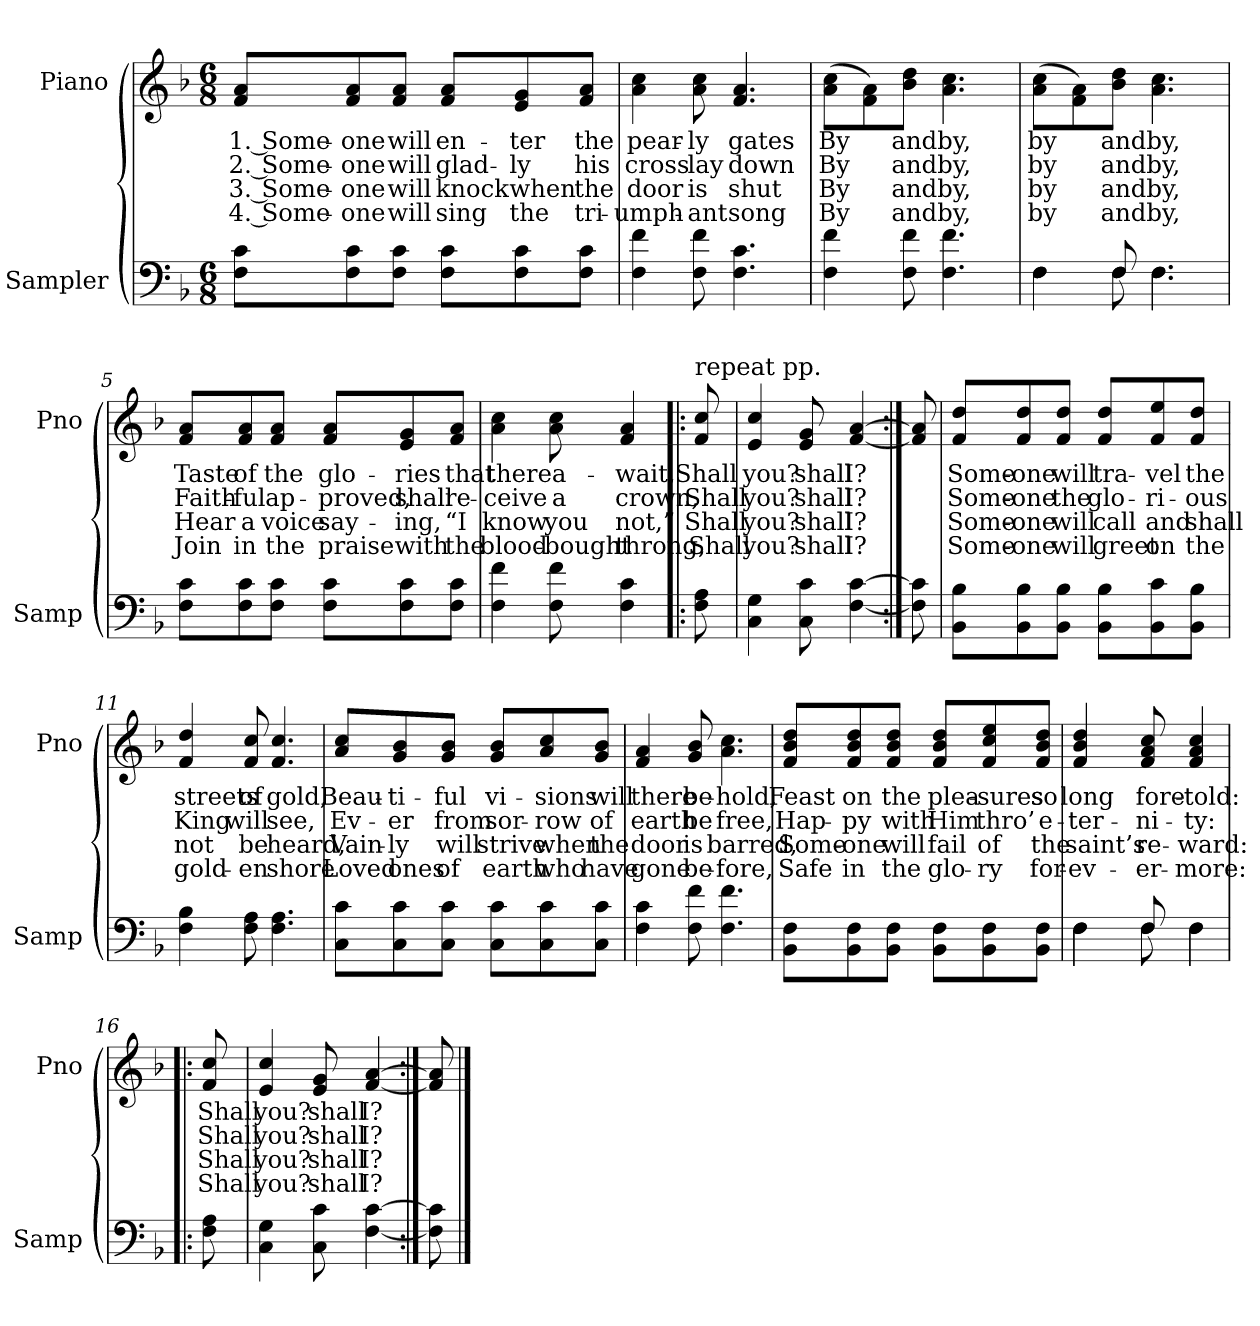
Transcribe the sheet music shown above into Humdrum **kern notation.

**kern	**kern	**text	**text	**text	**text
*part2	*part1	*part1	*part1	*part1	*part1
*staff2	*staff1	*staff1	*staff1	*staff1	*staff1
*I"Sampler	*I"Piano	*	*	*	*
*I'Samp	*I'Pno	*	*	*	*
*clefF4	*clefG2	*	*	*	*
*k[b-]	*k[b-]	*	*	*	*
*F:	*F:	*	*	*	*
*M6/8	*M6/8	*	*	*	*
=1	=1	=1	=1	=1	=1
8F\ 8c\L	8f/ 8a/L	1. Some-	2. Some-	3. Some-	4. Some-
8F\ 8c\	8f/ 8a/	-one	-one	-one	-one
8F\ 8c\J	8f/ 8a/J	will	will	will	will
8F\ 8c\L	8f/ 8a/L	en-	glad-	knock	sing
8F\ 8c\	8e/ 8g/	-ter	-ly	when	the
8F\ 8c\J	8f/ 8a/J	the	his	the	tri-
=2	=2	=2	=2	=2	=2
4F 4f	4a 4cc	pear-	cross	door	-umph-
8F 8f	8a 8cc	-ly	lay	is	-ant
4.F 4.c	4.f 4.a	gates	down	shut	song
=3	=3	=3	=3	=3	=3
4F 4f	(8a\ 8cc\L	By	By	By	By
.	8f\ 8a\)	.	.	.	.
8F 8f	8b-\ 8dd\J	and	and	and	and
4.F 4.f	4.a 4.cc	by,	by,	by,	by,
=4	=4	=4	=4	=4	=4
*^	*	*	*	*	*
4F\	4F	(8a\ 8cc\L	by	by	by	by
.	.	8f\ 8a\)	.	.	.	.
8F/	8F	8b-\ 8dd\J	and	and	and	and
4.F\	4.F	4.a 4.cc	by,	by,	by,	by,
*v	*v	*	*	*	*	*
=5	=5	=5	=5	=5	=5
8F\ 8c\L	8f/ 8a/L	Taste	Faith-	Hear	Join
8F\ 8c\	8f/ 8a/	of	-ful	a	in
8F\ 8c\J	8f/ 8a/J	the	ap-	voice	the
8F\ 8c\L	8f/ 8a/L	glo-	-proved,	say-	praise
8F\ 8c\	8e/ 8g/	-ries	shall	-ing,	with
8F\ 8c\J	8f/ 8a/J	that	re-	“I	the
=6	=6	=6	=6	=6	=6
4F 4f	4a 4cc	there	-ceive	know	blood-
8F 8f	8a 8cc	a-	a	you	-bought
4F 4c	4f 4a	-wait,	crown,	not,”	throng,
=7!|:	=7!|:	=7!|:	=7!|:	=7!|:	=7!|:
!	!LO:TX:t=repeat pp.	!	!	!	!
8F 8A	8f 8cc	Shall	Shall	Shall	Shall
=8	=8	=8	=8	=8	=8
4C 4G	4e 4cc	you?	you?	you?	you?
8C 8c	8e 8g	shall	shall	shall	shall
[4F [4c	[4f [4a	I?	I?	I?	I?
=9:|!	=9:|!	=9:|!	=9:|!	=9:|!	=9:|!
8F] 8c]	8f] 8a]	.	.	.	.
=10	=10	=10	=10	=10	=10
8BB-\ 8B-\L	8f/ 8dd/L	Some-	Some-	Some-	Some-
8BB-\ 8B-\	8f/ 8dd/	-one	-one	-one	-one
8BB-\ 8B-\J	8f/ 8dd/J	will	the	will	will
8BB-\ 8B-\L	8f/ 8dd/L	tra-	glo-	call	greet
8BB-\ 8c\	8f/ 8ee/	-vel	-ri-	and	on
8BB-\ 8B-\J	8f/ 8dd/J	the	-ous	shall	the
=11	=11	=11	=11	=11	=11
4F 4B-	4f 4dd	streets	King	not	gold-
8F 8A	8f 8cc	of	will	be	-en
4.F 4.A	4.f 4.cc	gold,	see,	heard,	shore
=12	=12	=12	=12	=12	=12
8C\ 8c\L	8a/ 8cc/L	Beau-	Ev-	Vain-	Loved
8C\ 8c\	8g/ 8b-/	-ti-	-er	-ly	ones
8C\ 8c\J	8g/ 8b-/J	-ful	from	will	of
8C\ 8c\L	8g/ 8b-/L	vi-	sor-	strive	earth
8C\ 8c\	8a/ 8cc/	-sions	-row	when	who
8C\ 8c\J	8g/ 8b-/J	will	of	the	have
=13	=13	=13	=13	=13	=13
4F 4c	4f 4a	there	earth	door	gone
8F 8f	8g 8b-	be-	be	is	be-
4.F 4.f	4.a 4.cc	-hold,	free,	barred,	-fore,
=14	=14	=14	=14	=14	=14
8BB-\ 8F\L	8f/ 8b-/ 8dd/L	Feast	Hap-	Some-	Safe
8BB-\ 8F\	8f/ 8b-/ 8dd/	on	-py	-one	in
8BB-\ 8F\J	8f/ 8b-/ 8dd/J	the	with	will	the
8BB-\ 8F\L	8f/ 8b-/ 8dd/L	plea-	Him	fail	glo-
8BB-\ 8F\	8f/ 8cc/ 8ee/	-sures	thro’	of	-ry
8BB-\ 8F\J	8f/ 8b-/ 8dd/J	so	e-	the	for-
=15	=15	=15	=15	=15	=15
*^	*	*	*	*	*
4F\	4F	4f 4b- 4dd	long	-ter-	saint’s	-ev-
8F/	8F	8f 8a 8cc	fore-	-ni-	re-	-er-
4F\	4F	4f 4a 4cc	-told:	-ty:	-ward:	-more:
*v	*v	*	*	*	*	*
=16!|:	=16!|:	=16!|:	=16!|:	=16!|:	=16!|:
8F 8A	8f 8cc	Shall	Shall	Shall	Shall
=17	=17	=17	=17	=17	=17
4C 4G	4e 4cc	you?	you?	you?	you?
8C 8c	8e 8g	shall	shall	shall	shall
[4F [4c	[4f [4a	I?	I?	I?	I?
=18:|!	=18:|!	=18:|!	=18:|!	=18:|!	=18:|!
8F] 8c]	8f] 8a]	.	.	.	.
==	==	==	==	==	==
*-	*-	*-	*-	*-	*-
